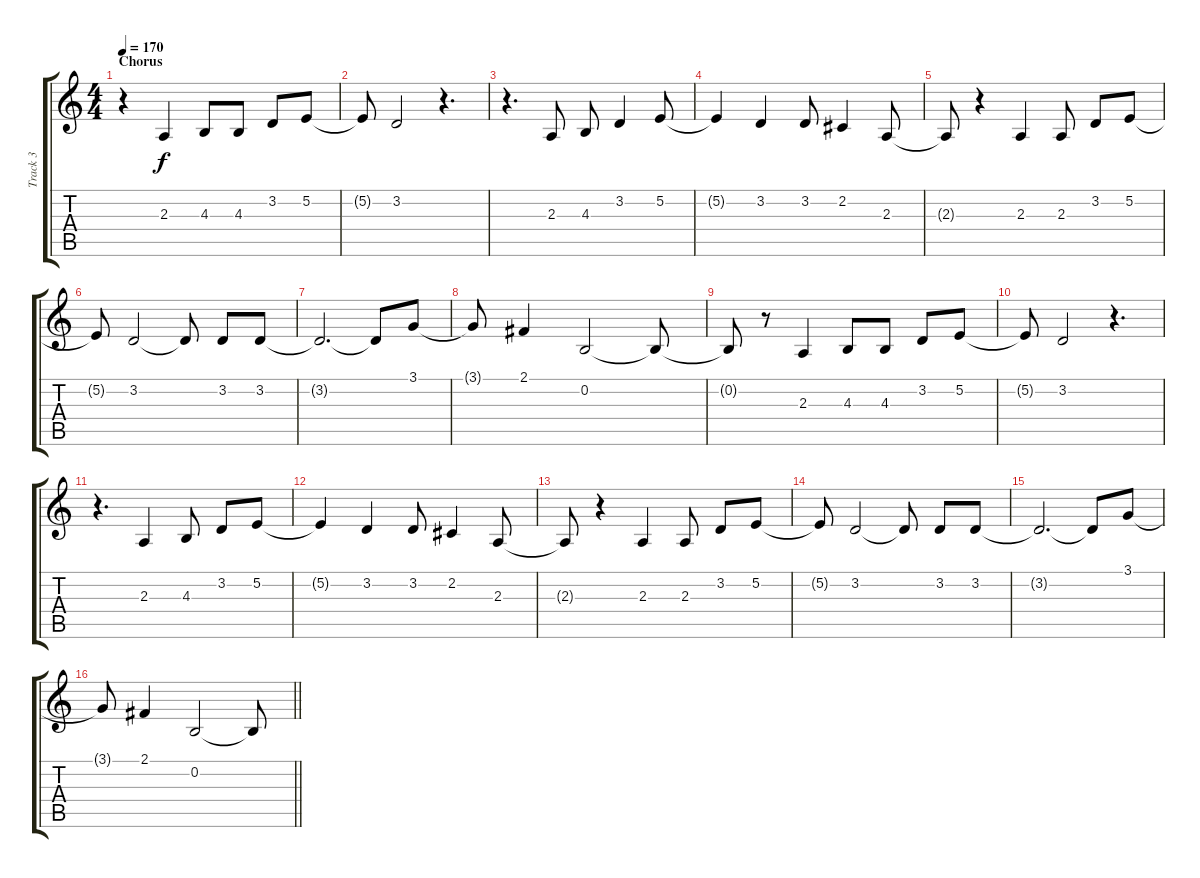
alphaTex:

\track ("Track 3" "Track 3") {instrument lead1square}
\staff {score tabs}
\tuning (E4 B3 G3 D3 A2 E2) {hide}
\ts (4 4)
\section ("" "Chorus")
\tempo 170
\clef g2
\ks c
r.4{dy f} 2.3.4 4.3.8 4.3.8 3.2.8 5.2.8 |
5.2{t}.8 3.2.2 r.4{d} |
r.4{d} 2.3.8 4.3.8 3.2.4 5.2.8 |
5.2{t}.4 3.2.4 3.2.8 2.2.4 2.3.8 |
2.3{t}.8 r.4 2.3.4 2.3.8 3.2.8 5.2.8 |
5.2{t}.8 3.2.2 3.2{t}.8 3.2.8 3.2.8 |
3.2{t}.2{d} 3.2{t}.8 3.1.8 |
3.1{t}.8 2.1.4 0.2.2 0.2{t}.8 |
0.2{t}.8 r.8 2.3.4 4.3.8 4.3.8 3.2.8 5.2.8 |
5.2{t}.8 3.2.2 r.4{d} |
r.4{d} 2.3.4 4.3.8 3.2.8 5.2.8 |
5.2{t}.4 3.2.4 3.2.8 2.2.4 2.3.8 |
2.3{t}.8 r.4 2.3.4 2.3.8 3.2.8 5.2.8 |
5.2{t}.8 3.2.2 3.2{t}.8 3.2.8 3.2.8 |
3.2{t}.2{d} 3.2{t}.8 3.1.8 |
\barLineRight lightlight
3.1{t}.8 2.1.4 0.2.2 0.2{t}.8
